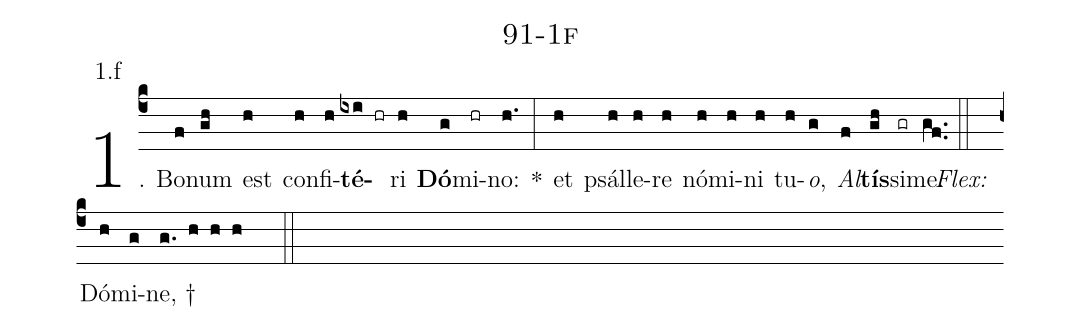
name: 91-1f;
annotation: 1.f;
%%
(c4)1. Bo(f)num(gh) est(h) con(h)fi(h)<b>té</b>(ixi hr)ri(h) <b>Dó</b>(g)mi(hr)no:(h.) *(:) et(h) psál(h)le(h)re(h) nó(h)mi(h)ni(h) tu(h)<i>o</i>,(g) <i>Al</i>(f)<b>tís</b>(gh)si(gr)me.(gf..) (::)
<i>Flex:</i>()  Dó(h)mi(g)ne, †(g. h h h  ::)
